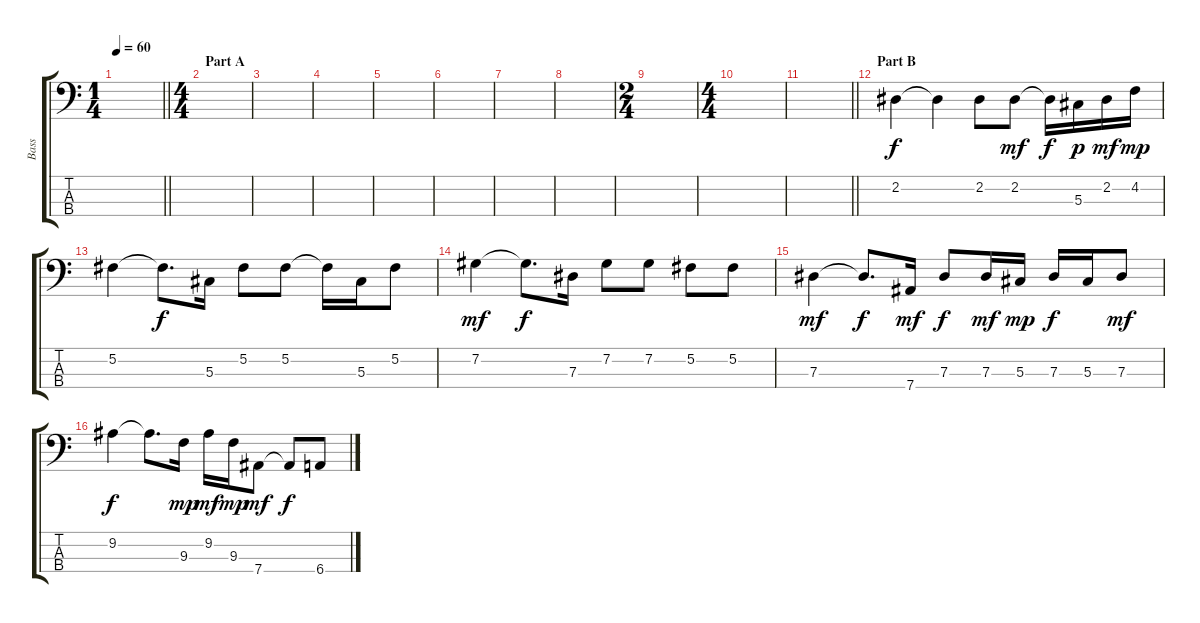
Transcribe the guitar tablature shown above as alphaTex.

\track ("Bass" "Bass") {instrument electricbassfinger}
\staff {score tabs}
\tuning (Gb2 Db2 Ab1 Eb1) {hide}
\ts (1 4)
\tempo 60
\clef f4
\barLineRight lightlight
\ks c
|
\ts (4 4)
\section ("" "Part A")
|
|
|
|
|
|
|
\ts (2 4)
|
\ts (4 4)
|
\barLineRight lightlight
|
\section ("" "Part B")
2.2.4{volume 11} 2.2{t}.4 2.2.8 2.2.8{dy mf} 2.2{t}.16{dy f} 5.3.16{dy p} 2.2.16{dy mf} 4.2.16{dy mp} |
5.2.4 5.2{t}.8{d dy f} 5.3.16 5.2.8 5.2.8 5.2{t}.16 5.3.16 5.2.8 |
7.2.4{dy mf} 7.2{t}.8{d dy f} 7.3.16 7.2.8 7.2.8 5.2.8 5.2.8 |
7.3.4{dy mf} 7.3{t}.8{d dy f} 7.4.16{dy mf} 7.3.8{dy f} 7.3.16{dy mf} 5.3.16{dy mp} 7.3.16{dy f} 5.3.16 7.3.8{dy mf} |
9.2.4{dy f} 9.2{t}.8{d} 9.3.16{dy mp} 9.2.16{dy mf} 9.3.16{dy mp} 7.4.8{dy mf} 7.4{t}.8{dy f} 6.4.8
